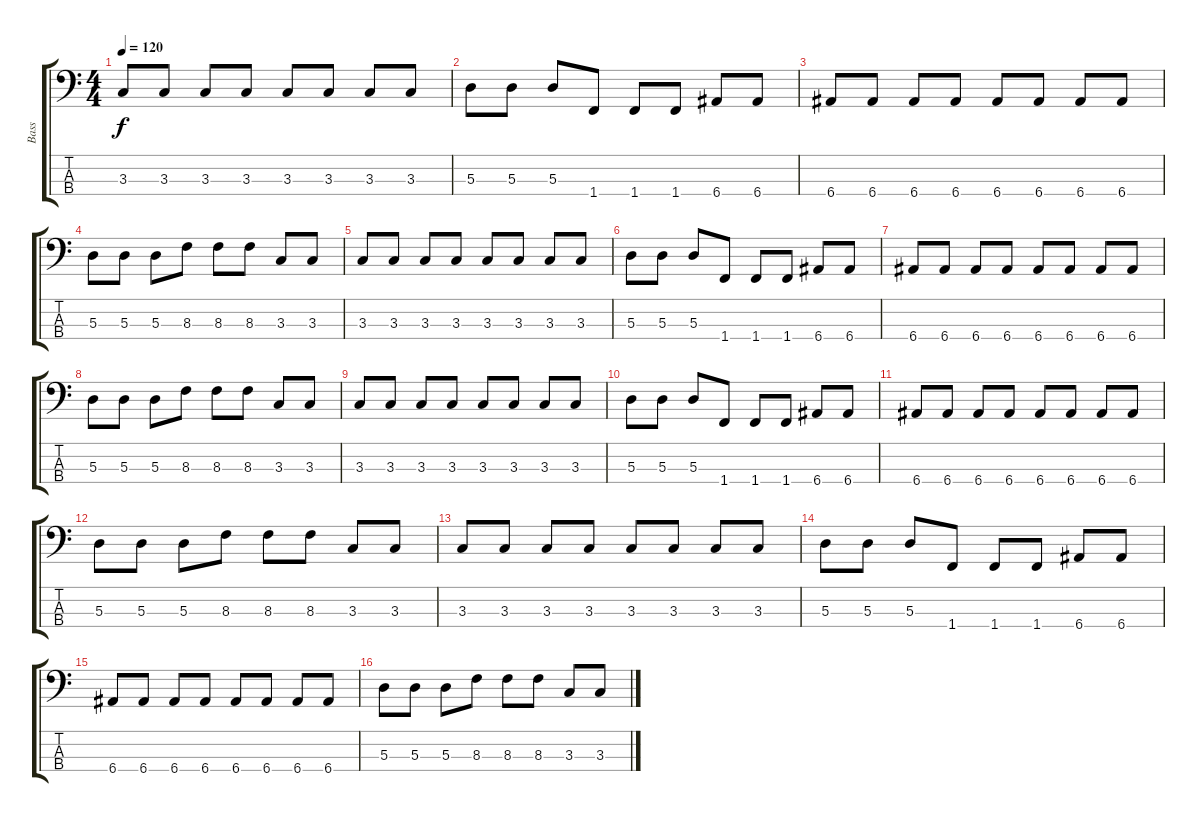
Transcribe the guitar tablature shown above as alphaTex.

\track ("Bass" "Bass") {instrument electricbassfinger}
\staff {score tabs}
\tuning (G2 D2 A1 E1) {hide}
\ts (4 4)
\tempo 120
\clef f4
\ks c
3.3.8{dy f} 3.3.8 3.3.8 3.3.8 3.3.8 3.3.8 3.3.8 3.3.8 |
5.3.8 5.3.8 5.3.8 1.4.8 1.4.8 1.4.8 6.4.8 6.4.8 |
6.4.8 6.4.8 6.4.8 6.4.8 6.4.8 6.4.8 6.4.8 6.4.8 |
5.3.8 5.3.8 5.3.8 8.3.8 8.3.8 8.3.8 3.3.8 3.3.8 |
3.3.8 3.3.8 3.3.8 3.3.8 3.3.8 3.3.8 3.3.8 3.3.8 |
5.3.8 5.3.8 5.3.8 1.4.8 1.4.8 1.4.8 6.4.8 6.4.8 |
6.4.8 6.4.8 6.4.8 6.4.8 6.4.8 6.4.8 6.4.8 6.4.8 |
5.3.8 5.3.8 5.3.8 8.3.8 8.3.8 8.3.8 3.3.8 3.3.8 |
3.3.8 3.3.8 3.3.8 3.3.8 3.3.8 3.3.8 3.3.8 3.3.8 |
5.3.8 5.3.8 5.3.8 1.4.8 1.4.8 1.4.8 6.4.8 6.4.8 |
6.4.8 6.4.8 6.4.8 6.4.8 6.4.8 6.4.8 6.4.8 6.4.8 |
5.3.8 5.3.8 5.3.8 8.3.8 8.3.8 8.3.8 3.3.8 3.3.8 |
3.3.8 3.3.8 3.3.8 3.3.8 3.3.8 3.3.8 3.3.8 3.3.8 |
5.3.8 5.3.8 5.3.8 1.4.8 1.4.8 1.4.8 6.4.8 6.4.8 |
6.4.8 6.4.8 6.4.8 6.4.8 6.4.8 6.4.8 6.4.8 6.4.8 |
5.3.8 5.3.8 5.3.8 8.3.8 8.3.8 8.3.8 3.3.8 3.3.8
